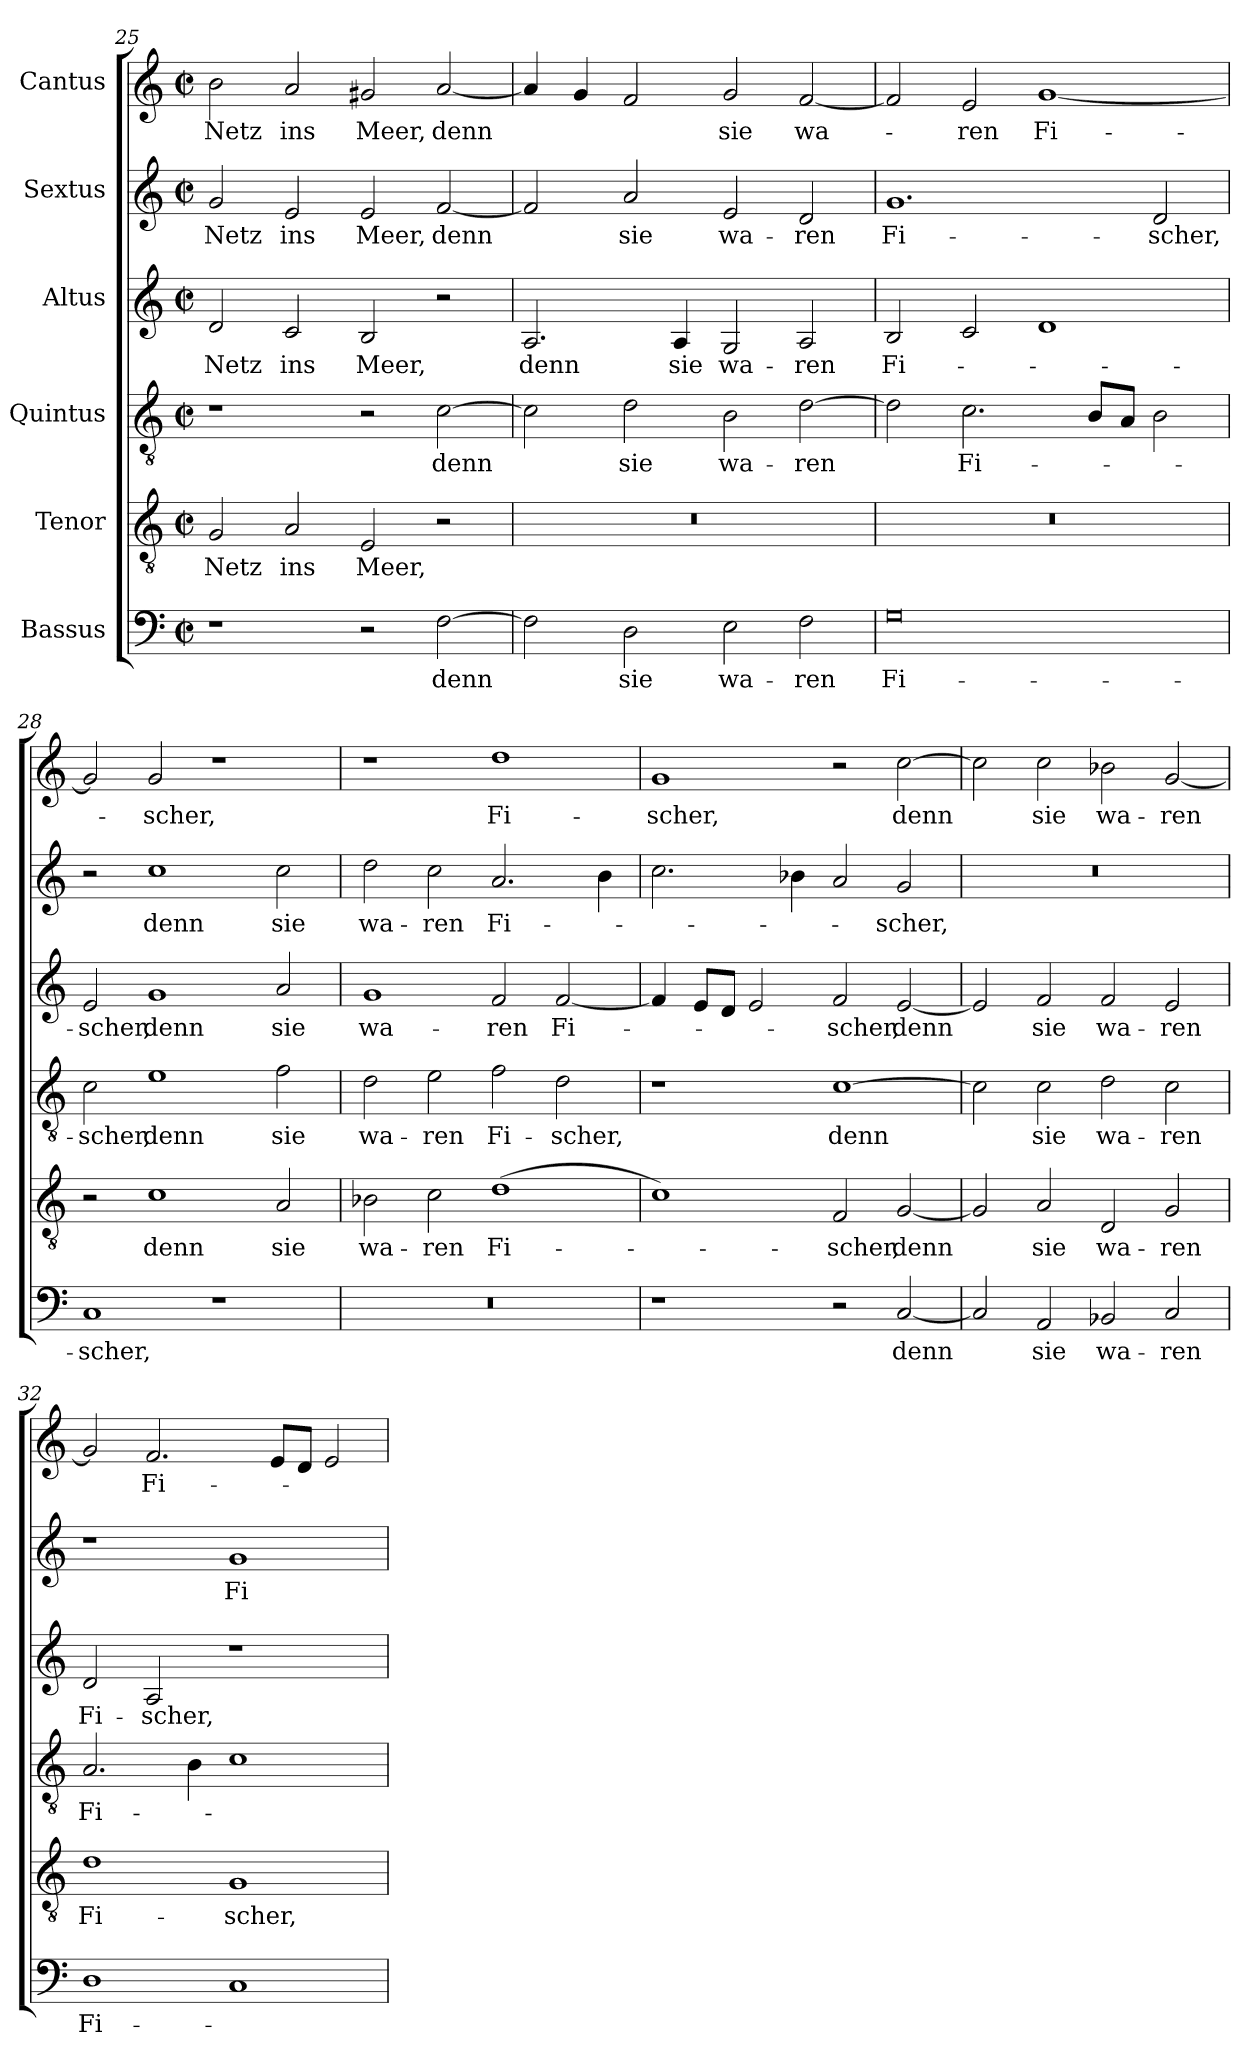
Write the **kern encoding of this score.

**kern	**text	**kern	**text	**kern	**text	**kern	**text	**kern	**text	**kern	**text
*part6	*part6	*part5	*part5	*part4	*part4	*part3	*part3	*part2	*part2	*part1	*part1
*staff6	*staff6	*staff5	*staff5	*staff4	*staff4	*staff3	*staff3	*staff2	*staff2	*staff1	*staff1
*I"Bassus	*	*I"Tenor	*	*I"Quintus	*	*I"Altus	*	*I"Sextus	*	*I"Cantus	*
*clefF4	*	*clefGv2	*	*clefGv2	*	*clefG2	*	*clefG2	*	*clefG2	*
*k[]	*	*k[]	*	*k[]	*	*k[]	*	*k[]	*	*k[]	*
*M4/2	*	*M4/2	*	*M4/2	*	*M4/2	*	*M4/2	*	*M4/2	*
*met(c|)	*	*met(c|)	*	*met(c|)	*	*met(c|)	*	*met(c|)	*	*met(c|)	*
=25	=25	=25	=25	=25	=25	=25	=25	=25	=25	=25	=25
!	!	!	!LO:LY:b	!	!	!	!LO:LY:b	!	!LO:LY:b	!	!LO:LY:b
1r	.	2G/	Netz	1r	.	2d/	Netz	2g/	Netz	2b\	Netz
!	!	!	!LO:LY:b	!	!	!	!LO:LY:b	!	!LO:LY:b	!	!LO:LY:b
.	.	2A/	ins	.	.	2c/	ins	2e/	ins	2a/	ins
!	!	!	!LO:LY:b	!	!	!	!LO:LY:b	!	!LO:LY:b	!	!LO:LY:b
2r	.	2E/	Meer,	2r	.	2B/	Meer,	2e/	Meer,	2g#X/	Meer,
!	!LO:LY:b	!	!	!	!LO:LY:b	!	!	!	!LO:LY:b	!	!LO:LY:b
[2F\	denn	2r	.	[2c\	denn	2r	.	[2f/	denn	[2a/	denn
=26	=26	=26	=26	=26	=26	=26	=26	=26	=26	=26	=26
!	!	!	!	!	!	!	!LO:LY:b	!	!	!	!
2F\]	.	0r	.	2c\]	.	2.A/	denn	2f/]	.	4a/]	.
.	.	.	.	.	.	.	.	.	.	4g/	.
!	!LO:LY:b	!	!	!	!LO:LY:b	!	!	!	!LO:LY:b	!	!
2D\	sie	.	.	2d\	sie	.	.	2a/	sie	2f/	.
!	!	!	!	!	!	!	!LO:LY:b	!	!	!	!
.	.	.	.	.	.	4A/	sie	.	.	.	.
!	!LO:LY:b	!	!	!	!LO:LY:b	!	!LO:LY:b	!	!LO:LY:b	!	!LO:LY:b
2E\	wa-	.	.	2B\	wa-	2G/	wa-	2e/	wa-	2g/	sie
!	!LO:LY:b	!	!	!	!LO:LY:b	!	!LO:LY:b	!	!LO:LY:b	!	!LO:LY:b
2F\	-ren	.	.	[2d\	-ren	2A/	-ren	2d/	-ren	[2f/	wa-
!!LO:PB:g=z
=27	=27	=27	=27	=27	=27	=27	=27	=27	=27	=27	=27
!	!LO:LY:b	!	!	!	!	!	!LO:LY:b	!	!LO:LY:b	!	!
0G	Fi-	0r	.	2d\]	.	2B/	Fi-	1.g	Fi-	2f/]	.
!	!	!	!	!	!LO:LY:b	!	!	!	!	!	!LO:LY:b
.	.	.	.	2.c\	Fi-	2c/	.	.	.	2e/	-ren
!	!	!	!	!	!	!	!	!	!	!	!LO:LY:b
.	.	.	.	.	.	1d	.	.	.	[1g	Fi-
.	.	.	.	8B/L	.	.	.	.	.	.	.
.	.	.	.	8A/J	.	.	.	.	.	.	.
!	!	!	!	!	!	!	!	!	!LO:LY:b	!	!
.	.	.	.	2B\	.	.	.	2d/	-scher,	.	.
=28	=28	=28	=28	=28	=28	=28	=28	=28	=28	=28	=28
!	!LO:LY:b	!	!	!	!LO:LY:b	!	!LO:LY:b	!	!	!	!
1C	-scher,	2r	.	2c\	-scher,	2e/	-scher,	2r	.	2g/]	.
!	!	!	!LO:LY:b	!	!LO:LY:b	!	!LO:LY:b	!	!LO:LY:b	!	!LO:LY:b
.	.	1c	denn	1e	denn	1g	denn	1cc	denn	2g/	-scher,
1r	.	.	.	.	.	.	.	.	.	1r	.
!	!	!	!LO:LY:b	!	!LO:LY:b	!	!LO:LY:b	!	!LO:LY:b	!	!
.	.	2A/	sie	2f\	sie	2a/	sie	2cc\	sie	.	.
=29	=29	=29	=29	=29	=29	=29	=29	=29	=29	=29	=29
!	!	!	!LO:LY:b	!	!LO:LY:b	!	!LO:LY:b	!	!LO:LY:b	!	!
0r	.	2B-X\	wa-	2d\	wa-	1g	wa-	2dd\	wa-	1r	.
!	!	!	!LO:LY:b	!	!LO:LY:b	!	!	!	!LO:LY:b	!	!
.	.	2c\	-ren	2e\	-ren	.	.	2cc\	-ren	.	.
!	!	!	!LO:LY:b	!	!LO:LY:b	!	!LO:LY:b	!	!LO:LY:b	!	!LO:LY:b
.	.	(1d	Fi-	2f\	Fi-	2f/	-ren	2.a/	Fi-	1dd	Fi-
!	!	!	!	!	!LO:LY:b	!	!LO:LY:b	!	!	!	!
.	.	.	.	2d\	-scher,	[2f/	Fi-	.	.	.	.
.	.	.	.	.	.	.	.	4b\	.	.	.
=30	=30	=30	=30	=30	=30	=30	=30	=30	=30	=30	=30
!	!	!	!	!	!	!	!	!	!	!	!LO:LY:b
1r	.	1c)	.	1r	.	4f/]	.	2.cc\	.	1g	-scher,
.	.	.	.	.	.	8e/L	.	.	.	.	.
.	.	.	.	.	.	8d/J	.	.	.	.	.
.	.	.	.	.	.	2e/	.	.	.	.	.
.	.	.	.	.	.	.	.	4b-X\	.	.	.
!	!	!	!LO:LY:b	!	!LO:LY:b	!	!LO:LY:b	!	!	!	!
2r	.	2F/	-scher,	[1c	denn	2f/	-scher,	2a/	.	2r	.
!	!LO:LY:b	!	!LO:LY:b	!	!	!	!LO:LY:b	!	!LO:LY:b	!	!LO:LY:b
[2C/	denn	[2G/	denn	.	.	[2e/	denn	2g/	-scher,	[2cc\	denn
!!LO:LB:g=z
=31	=31	=31	=31	=31	=31	=31	=31	=31	=31	=31	=31
2C/]	.	2G/]	.	2c\]	.	2e/]	.	0r	.	2cc\]	.
!	!LO:LY:b	!	!LO:LY:b	!	!LO:LY:b	!	!LO:LY:b	!	!	!	!LO:LY:b
2AA/	sie	2A/	sie	2c\	sie	2f/	sie	.	.	2cc\	sie
!	!LO:LY:b	!	!LO:LY:b	!	!LO:LY:b	!	!LO:LY:b	!	!	!	!LO:LY:b
2BB-X/	wa-	2D/	wa-	2d\	wa-	2f/	wa-	.	.	2b-X\	wa-
!	!LO:LY:b	!	!LO:LY:b	!	!LO:LY:b	!	!LO:LY:b	!	!	!	!LO:LY:b
2C/	-ren	2G/	-ren	2c\	-ren	2e/	-ren	.	.	[2g/	-ren
=32	=32	=32	=32	=32	=32	=32	=32	=32	=32	=32	=32
!	!LO:LY:b	!	!LO:LY:b	!	!LO:LY:b	!	!LO:LY:b	!	!	!	!
1D	Fi-	1d	Fi-	2.A/	Fi-	2d/	Fi-	1r	.	2g/]	.
!	!	!	!	!	!	!	!LO:LY:b	!	!	!	!LO:LY:b
.	.	.	.	.	.	2A/	-scher,	.	.	2.f/	Fi-
.	.	.	.	4B\	.	.	.	.	.	.	.
!	!	!	!LO:LY:b	!	!	!	!	!	!LO:LY:b	!	!
1C	.	1G	-scher,	1c	.	1r	.	1g	Fi-	.	.
.	.	.	.	.	.	.	.	.	.	8e/L	.
.	.	.	.	.	.	.	.	.	.	8d/J	.
.	.	.	.	.	.	.	.	.	.	2e/	.
=	=	=	=	=	=	=	=	=	=	=	=
*-	*-	*-	*-	*-	*-	*-	*-	*-	*-	*-	*-
